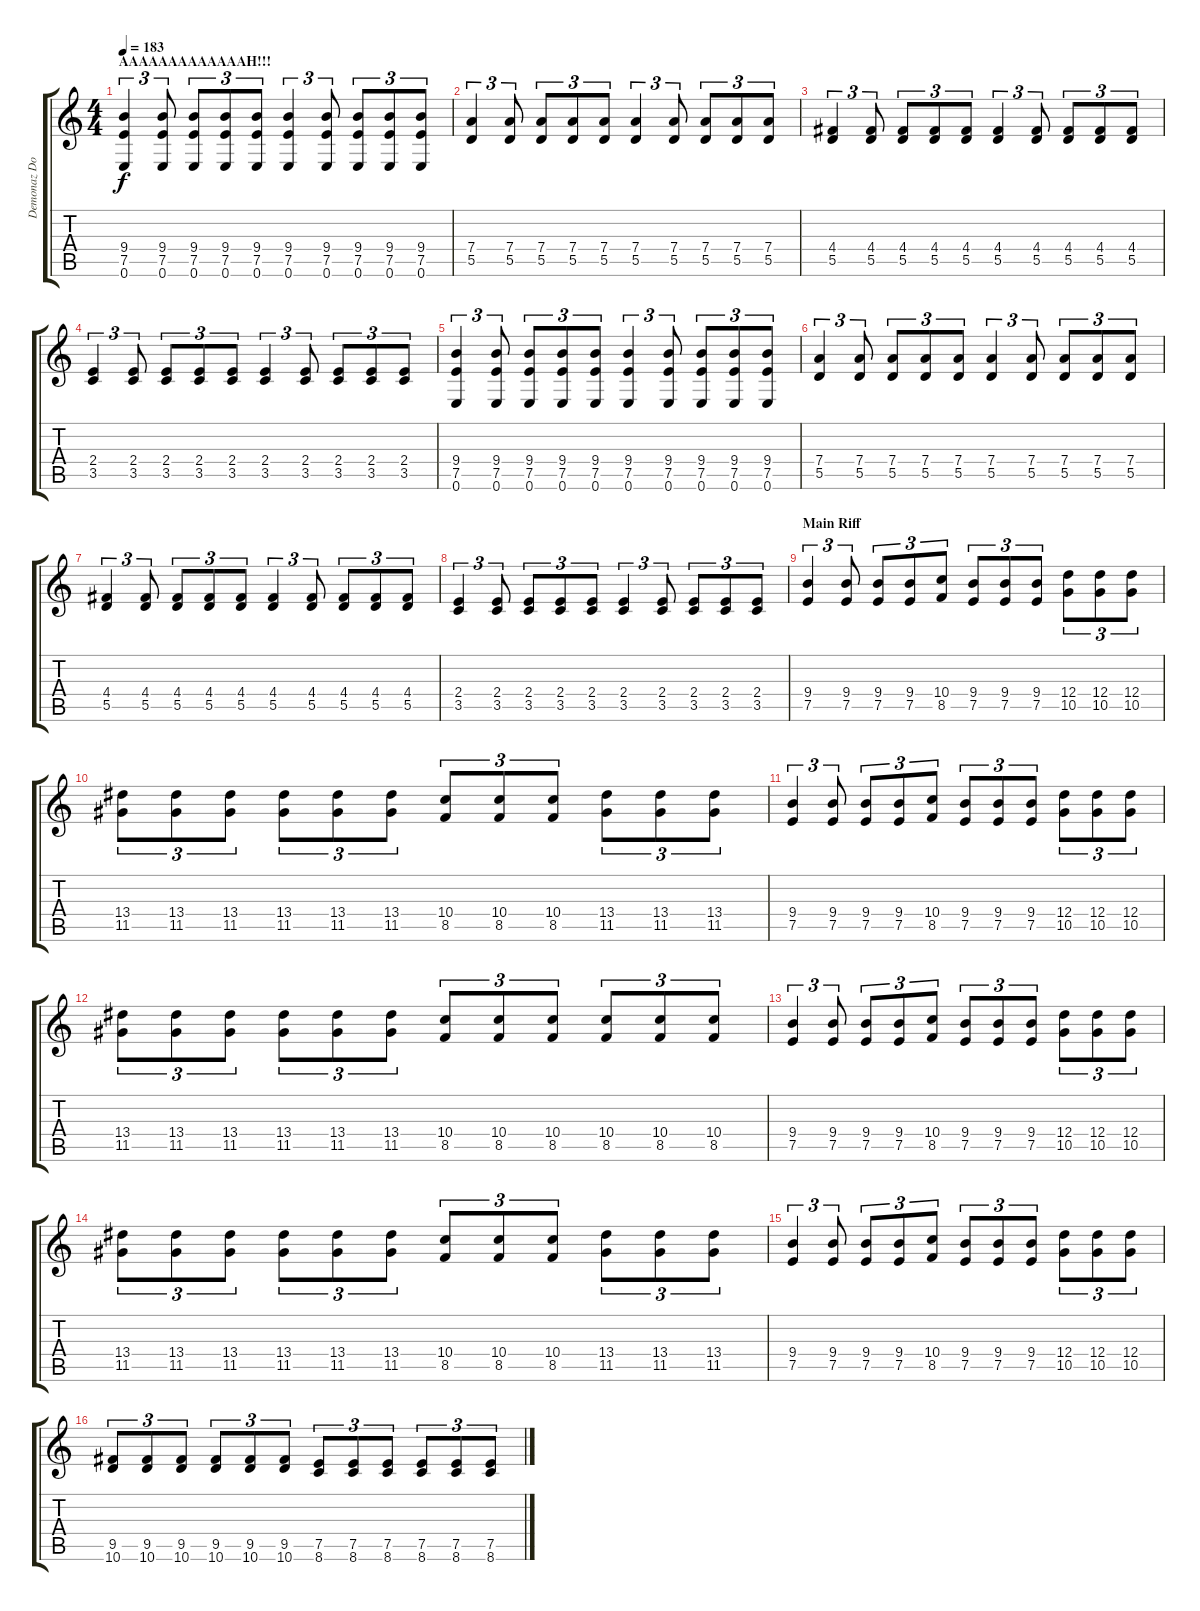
\track ("Demonaz Doom Occulta" "Demonaz Do") {instrument distortionguitar}
\staff {score tabs}
\tuning (E4 B3 G3 D3 A2 E2) {hide}
\ts (4 4)
\section ("" "AAAAAAAAAAAAAH!!!")
\tempo 183
\clef g2
\ks c
(9.4 7.5 0.6).4{tu (3 2) dy f} (9.4 7.5 0.6).8{tu (3 2)} (9.4 7.5 0.6).8{tu (3 2)} (9.4 7.5 0.6).8{tu (3 2)} (9.4 7.5 0.6).8{tu (3 2)} (9.4 7.5 0.6).4{tu (3 2)} (9.4 7.5 0.6).8{tu (3 2)} (9.4 7.5 0.6).8{tu (3 2)} (9.4 7.5 0.6).8{tu (3 2)} (9.4 7.5 0.6).8{tu (3 2)} |
(7.4 5.5).4{tu (3 2)} (7.4 5.5).8{tu (3 2)} (7.4 5.5).8{tu (3 2)} (7.4 5.5).8{tu (3 2)} (7.4 5.5).8{tu (3 2)} (7.4 5.5).4{tu (3 2)} (7.4 5.5).8{tu (3 2)} (7.4 5.5).8{tu (3 2)} (7.4 5.5).8{tu (3 2)} (7.4 5.5).8{tu (3 2)} |
(4.4 5.5).4{tu (3 2)} (4.4 5.5).8{tu (3 2)} (4.4 5.5).8{tu (3 2)} (4.4 5.5).8{tu (3 2)} (4.4 5.5).8{tu (3 2)} (4.4 5.5).4{tu (3 2)} (4.4 5.5).8{tu (3 2)} (4.4 5.5).8{tu (3 2)} (4.4 5.5).8{tu (3 2)} (4.4 5.5).8{tu (3 2)} |
(2.4 3.5).4{tu (3 2)} (2.4 3.5).8{tu (3 2)} (2.4 3.5).8{tu (3 2)} (2.4 3.5).8{tu (3 2)} (2.4 3.5).8{tu (3 2)} (2.4 3.5).4{tu (3 2)} (2.4 3.5).8{tu (3 2)} (2.4 3.5).8{tu (3 2)} (2.4 3.5).8{tu (3 2)} (2.4 3.5).8{tu (3 2)} |
(9.4 7.5 0.6).4{tu (3 2)} (9.4 7.5 0.6).8{tu (3 2)} (9.4 7.5 0.6).8{tu (3 2)} (9.4 7.5 0.6).8{tu (3 2)} (9.4 7.5 0.6).8{tu (3 2)} (9.4 7.5 0.6).4{tu (3 2)} (9.4 7.5 0.6).8{tu (3 2)} (9.4 7.5 0.6).8{tu (3 2)} (9.4 7.5 0.6).8{tu (3 2)} (9.4 7.5 0.6).8{tu (3 2)} |
(7.4 5.5).4{tu (3 2)} (7.4 5.5).8{tu (3 2)} (7.4 5.5).8{tu (3 2)} (7.4 5.5).8{tu (3 2)} (7.4 5.5).8{tu (3 2)} (7.4 5.5).4{tu (3 2)} (7.4 5.5).8{tu (3 2)} (7.4 5.5).8{tu (3 2)} (7.4 5.5).8{tu (3 2)} (7.4 5.5).8{tu (3 2)} |
(4.4 5.5).4{tu (3 2)} (4.4 5.5).8{tu (3 2)} (4.4 5.5).8{tu (3 2)} (4.4 5.5).8{tu (3 2)} (4.4 5.5).8{tu (3 2)} (4.4 5.5).4{tu (3 2)} (4.4 5.5).8{tu (3 2)} (4.4 5.5).8{tu (3 2)} (4.4 5.5).8{tu (3 2)} (4.4 5.5).8{tu (3 2)} |
(2.4 3.5).4{tu (3 2)} (2.4 3.5).8{tu (3 2)} (2.4 3.5).8{tu (3 2)} (2.4 3.5).8{tu (3 2)} (2.4 3.5).8{tu (3 2)} (2.4 3.5).4{tu (3 2)} (2.4 3.5).8{tu (3 2)} (2.4 3.5).8{tu (3 2)} (2.4 3.5).8{tu (3 2)} (2.4 3.5).8{tu (3 2)} |
\section ("" "Main Riff")
(9.4 7.5).4{tu (3 2)} (9.4 7.5).8{tu (3 2)} (9.4 7.5).8{tu (3 2)} (9.4 7.5).8{tu (3 2)} (10.4 8.5).8{tu (3 2)} (9.4 7.5).8{tu (3 2)} (9.4 7.5).8{tu (3 2)} (9.4 7.5).8{tu (3 2)} (12.4 10.5).8{tu (3 2)} (12.4 10.5).8{tu (3 2)} (12.4 10.5).8{tu (3 2)} |
(13.4 11.5).8{tu (3 2)} (13.4 11.5).8{tu (3 2)} (13.4 11.5).8{tu (3 2)} (13.4 11.5).8{tu (3 2)} (13.4 11.5).8{tu (3 2)} (13.4 11.5).8{tu (3 2)} (10.4 8.5).8{tu (3 2)} (10.4 8.5).8{tu (3 2)} (10.4 8.5).8{tu (3 2)} (13.4 11.5).8{tu (3 2)} (13.4 11.5).8{tu (3 2)} (13.4 11.5).8{tu (3 2)} |
(9.4 7.5).4{tu (3 2)} (9.4 7.5).8{tu (3 2)} (9.4 7.5).8{tu (3 2)} (9.4 7.5).8{tu (3 2)} (10.4 8.5).8{tu (3 2)} (9.4 7.5).8{tu (3 2)} (9.4 7.5).8{tu (3 2)} (9.4 7.5).8{tu (3 2)} (12.4 10.5).8{tu (3 2)} (12.4 10.5).8{tu (3 2)} (12.4 10.5).8{tu (3 2)} |
(13.4 11.5).8{tu (3 2)} (13.4 11.5).8{tu (3 2)} (13.4 11.5).8{tu (3 2)} (13.4 11.5).8{tu (3 2)} (13.4 11.5).8{tu (3 2)} (13.4 11.5).8{tu (3 2)} (10.4 8.5).8{tu (3 2)} (10.4 8.5).8{tu (3 2)} (10.4 8.5).8{tu (3 2)} (10.4 8.5).8{tu (3 2)} (10.4 8.5).8{tu (3 2)} (10.4 8.5).8{tu (3 2)} |
(9.4 7.5).4{tu (3 2)} (9.4 7.5).8{tu (3 2)} (9.4 7.5).8{tu (3 2)} (9.4 7.5).8{tu (3 2)} (10.4 8.5).8{tu (3 2)} (9.4 7.5).8{tu (3 2)} (9.4 7.5).8{tu (3 2)} (9.4 7.5).8{tu (3 2)} (12.4 10.5).8{tu (3 2)} (12.4 10.5).8{tu (3 2)} (12.4 10.5).8{tu (3 2)} |
(13.4 11.5).8{tu (3 2)} (13.4 11.5).8{tu (3 2)} (13.4 11.5).8{tu (3 2)} (13.4 11.5).8{tu (3 2)} (13.4 11.5).8{tu (3 2)} (13.4 11.5).8{tu (3 2)} (10.4 8.5).8{tu (3 2)} (10.4 8.5).8{tu (3 2)} (10.4 8.5).8{tu (3 2)} (13.4 11.5).8{tu (3 2)} (13.4 11.5).8{tu (3 2)} (13.4 11.5).8{tu (3 2)} |
(9.4 7.5).4{tu (3 2)} (9.4 7.5).8{tu (3 2)} (9.4 7.5).8{tu (3 2)} (9.4 7.5).8{tu (3 2)} (10.4 8.5).8{tu (3 2)} (9.4 7.5).8{tu (3 2)} (9.4 7.5).8{tu (3 2)} (9.4 7.5).8{tu (3 2)} (12.4 10.5).8{tu (3 2)} (12.4 10.5).8{tu (3 2)} (12.4 10.5).8{tu (3 2)} |
(9.5 10.6).8{tu (3 2)} (9.5 10.6).8{tu (3 2)} (9.5 10.6).8{tu (3 2)} (9.5 10.6).8{tu (3 2)} (9.5 10.6).8{tu (3 2)} (9.5 10.6).8{tu (3 2)} (7.5 8.6).8{tu (3 2)} (7.5 8.6).8{tu (3 2)} (7.5 8.6).8{tu (3 2)} (7.5 8.6).8{tu (3 2)} (7.5 8.6).8{tu (3 2)} (7.5 8.6).8{tu (3 2)}
